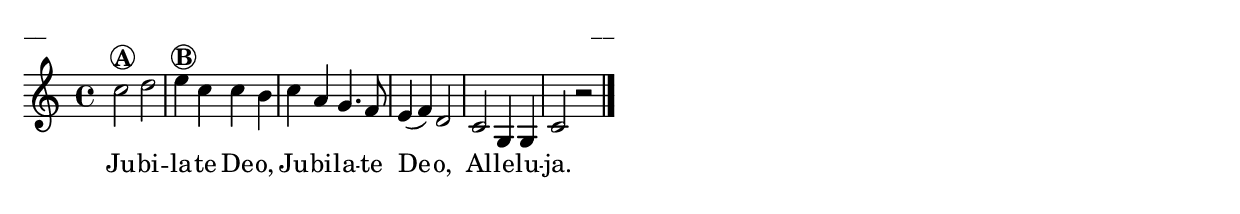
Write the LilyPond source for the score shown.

\version "2.13.16" 
%\header {
%    title = "Jubilate Deo"
%}
% Chants de Taizé, #2
\paper {
line-width = 10\cm
left-margin = 0.4\cm
between-system-padding = 0.1\cm
between-system-space = 0.1\cm
}
\layout {
indent = #0
ragged-last = ##f
}


voiceA = \relative c' {
\clef "treble"
\key c \major
\time 4/4 
c'2^\markup {  \circle \bold A } d | 
e4^\markup {  \circle \bold B } c c b | c4 a g4. f8 | e4( f) d2 | c2 g4 g | c2 r 
\bar "|." 
} 




lyricA = \lyricmode {
Ju -- bi -- la -- te De -- o, Ju -- bi -- la -- te De -- o, Al -- le -- lu -- ja. 
}



fullScore = <<
\new Staff {
<<
\new Voice = "voiceA" { \oneVoice \autoBeamOff \voiceA }
\lyricsto "voiceA" \new Lyrics \lyricA
>>
}
>>

\score {
\fullScore
\header { piece = "__" opus = "__" }
}
\markup { \with-color #(x11-color 'white) \sans \smaller "__" }
\score {
\unfoldRepeats
\fullScore
\midi {
\context { \Staff \remove "Staff_performer" }
\context { \Voice \consists "Staff_performer" }
}
}


